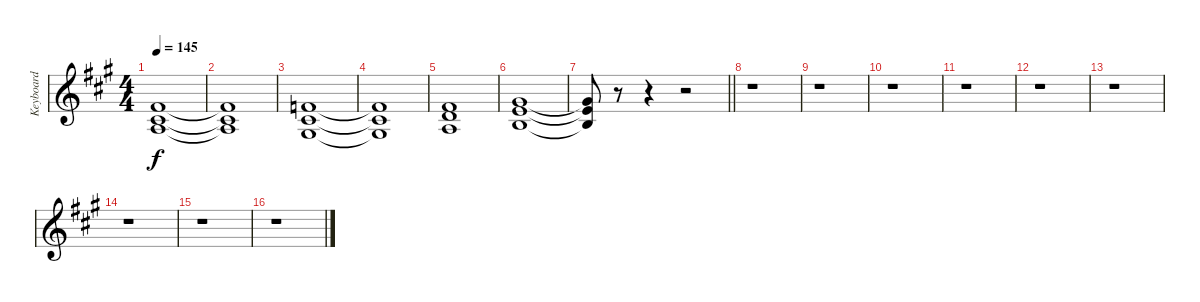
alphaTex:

\track ("Keyboard" "Keyboard") {instrument acousticgrandpiano}
\staff {score}
\tuning (E5 B4 G4 D4 A3 E3) {hide}
\ts (4 4)
\tempo 145
\clef g2
\ks f#minor
(4.4 0.5 9.6).1{dy f} |
(4.4{t} 0.5{t} 9.6{t}).1 |
(3.4 4.5 4.6).1 |
(3.4{t} 4.5{t} 4.6{t}).1 |
(0.4 0.5 14.6).1 |
(1.3 2.4 2.5).1 |
\barLineRight lightlight
(1.3{t} 2.4{t} 2.5{t}).8 r.8 r.4 r.2 |
r.1 |
r.1 |
r.1 |
r.1 |
r.1 |
r.1 |
r.1 |
r.1 |
r.1
